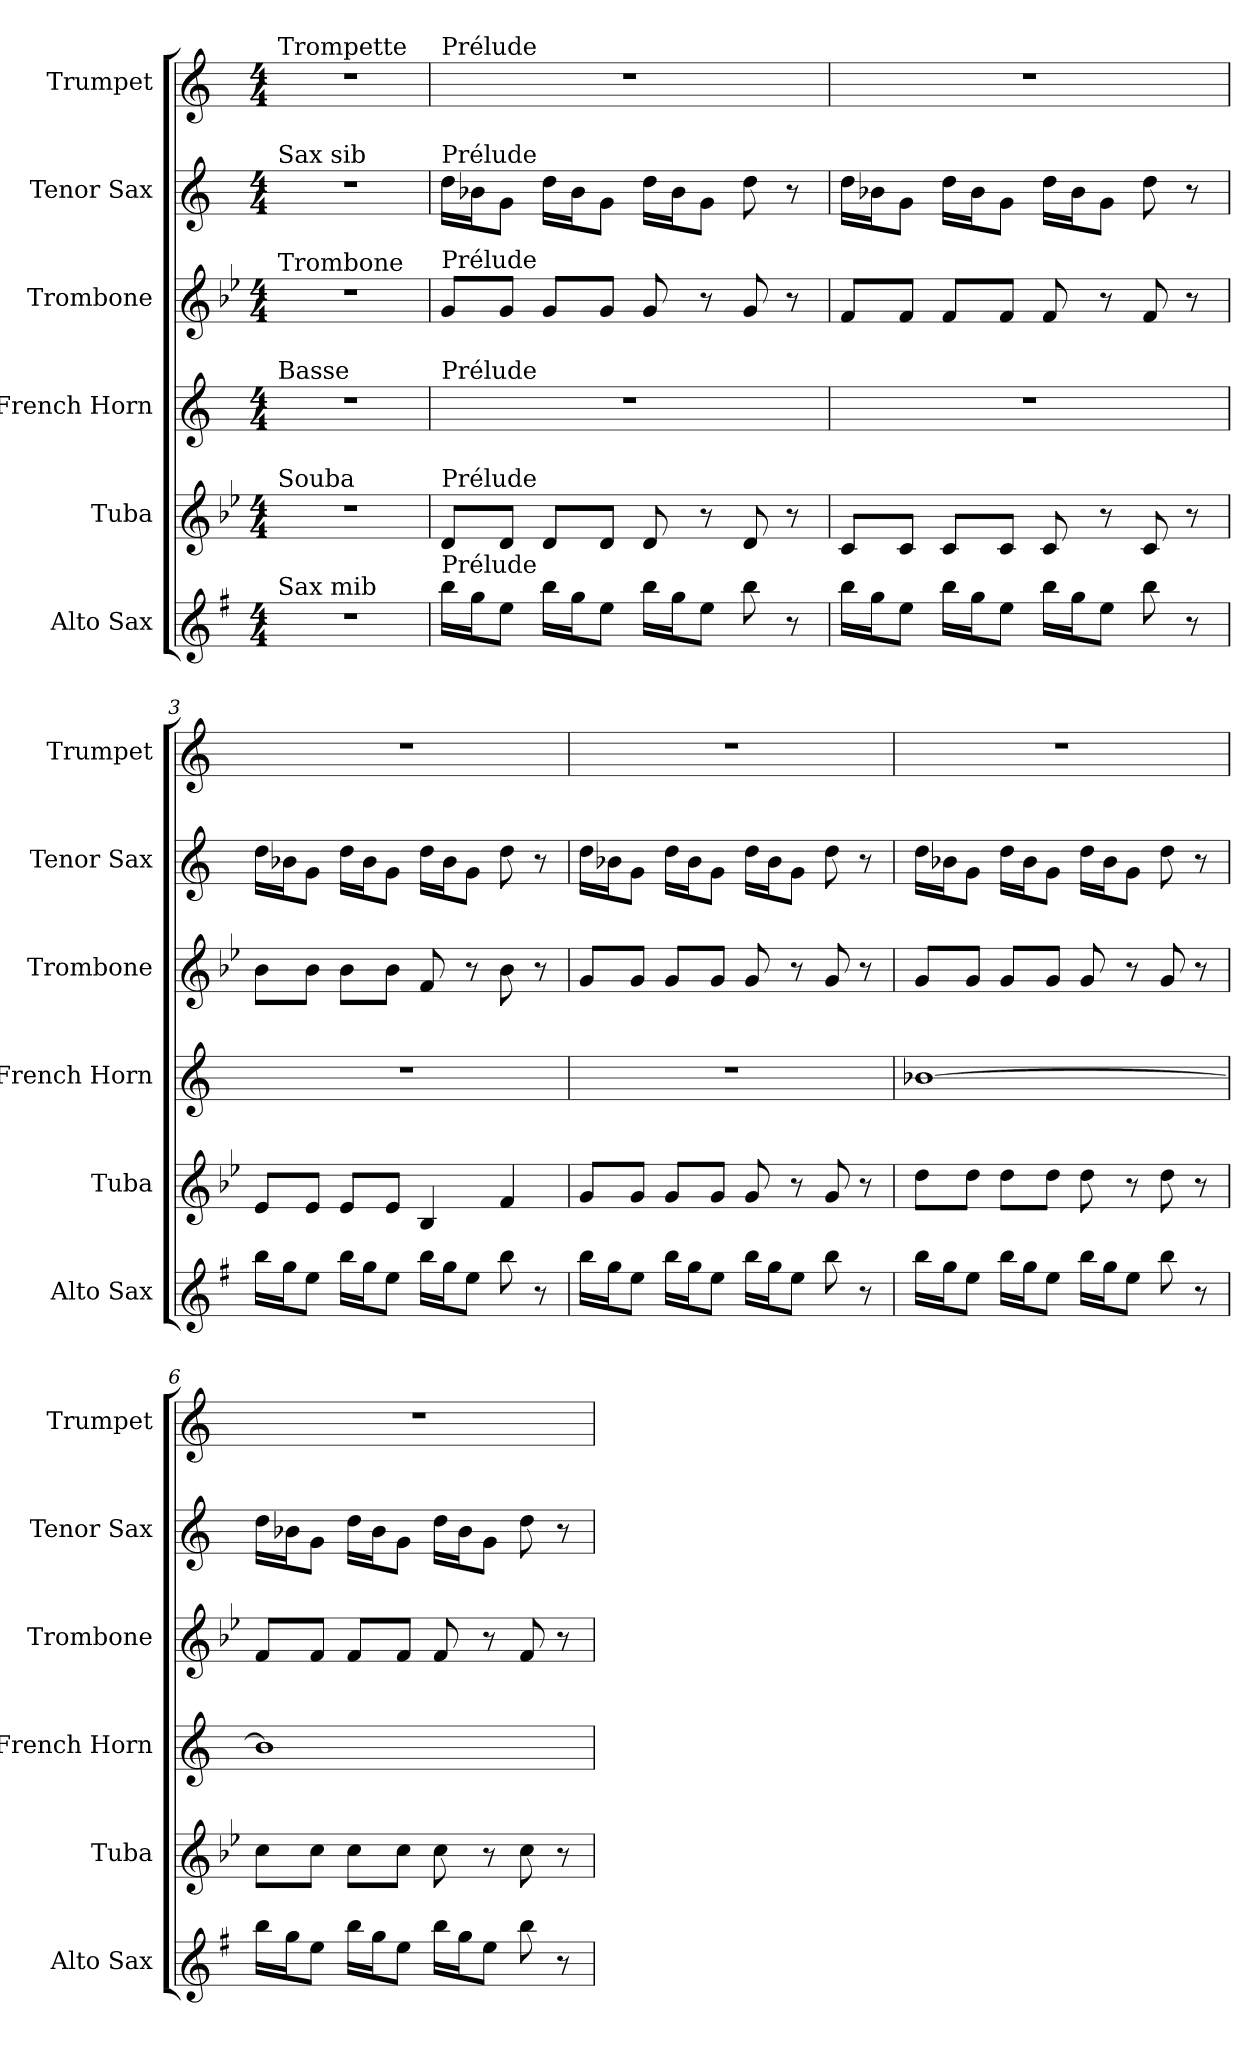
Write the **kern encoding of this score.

**kern	**kern	**kern	**kern	**kern	**kern
*part6	*part5	*part4	*part3	*part2	*part1
*staff6	*staff5	*staff4	*staff3	*staff2	*staff1
*I"Alto Sax	*I"Tuba	*I"French Horn	*I"Trombone	*I"Tenor Sax	*I"Trumpet
*I'Alto Sax	*I'Tuba	*I'French Horn	*I'Trombone	*I'Tenor Sax	*I'Trumpet
*clefG2	*clefG2	*clefG2	*clefG2	*clefG2	*clefG2
*ITrd5c9	*ITrd15c26	*ITrd8c14	*ITrd8c14	*ITrd8c14	*ITrd1c2
*k[b-e-]	*k[b-e-]	*	*k[b-e-]	*	*
*M4/4	*M4/4	*M4/4	*M4/4	*M4/4	*M4/4
=	=	=	=	=	=
!	!	!	!	!	!LO:TX:a:t=Trompette
!	!	!	!	!LO:TX:a:t=Sax sib	!
!	!	!	!LO:TX:a:t=Trombone	!	!
!	!	!LO:TX:a:t=Basse	!	!	!
!	!LO:TX:a:t=Souba	!	!	!	!
!LO:TX:a:t=Sax mib	!	!	!	!	!
1r	1r	1r	1r	1r	1r
=1	=1	=1	=1	=1	=1
!	!	!	!	!	!LO:TX:a:t=Prélude
!	!	!	!	!LO:TX:a:t=Prélude	!
!	!	!	!LO:TX:a:t=Prélude	!	!
!	!	!LO:TX:a:t=Prélude	!	!	!
!	!LO:TX:a:t=Prélude	!	!	!	!
!LO:TX:a:t=Prélude	!	!	!	!	!
16ddLL	8DDL	1r	8GL	16dLL	1r
16b-J	.	.	.	16B-J	.
8gJ	8DDJ	.	8GJ	8GJ	.
16ddLL	8DDL	.	8GL	16dLL	.
16b-J	.	.	.	16B-J	.
8gJ	8DDJ	.	8GJ	8GJ	.
16ddLL	8DD	.	8G	16dLL	.
16b-J	.	.	.	16B-J	.
8gJ	8r	.	8r	8GJ	.
8dd	8DD	.	8G	8d	.
8r	8r	.	8r	8r	.
=2	=2	=2	=2	=2	=2
16ddLL	8CCL	1r	8FL	16dLL	1r
16b-J	.	.	.	16B-J	.
8gJ	8CCJ	.	8FJ	8GJ	.
16ddLL	8CCL	.	8FL	16dLL	.
16b-J	.	.	.	16B-J	.
8gJ	8CCJ	.	8FJ	8GJ	.
16ddLL	8CC	.	8F	16dLL	.
16b-J	.	.	.	16B-J	.
8gJ	8r	.	8r	8GJ	.
8dd	8CC	.	8F	8d	.
8r	8r	.	8r	8r	.
=3	=3	=3	=3	=3	=3
16ddLL	8EE-L	1r	8B-L	16dLL	1r
16b-J	.	.	.	16B-J	.
8gJ	8EE-J	.	8B-J	8GJ	.
16ddLL	8EE-L	.	8B-L	16dLL	.
16b-J	.	.	.	16B-J	.
8gJ	8EE-J	.	8B-J	8GJ	.
16ddLL	4BBB-	.	8F	16dLL	.
16b-J	.	.	.	16B-J	.
8gJ	.	.	8r	8GJ	.
8dd	4FF	.	8B-	8d	.
8r	.	.	8r	8r	.
=4	=4	=4	=4	=4	=4
16ddLL	8GGL	1r	8GL	16dLL	1r
16b-J	.	.	.	16B-J	.
8gJ	8GGJ	.	8GJ	8GJ	.
16ddLL	8GGL	.	8GL	16dLL	.
16b-J	.	.	.	16B-J	.
8gJ	8GGJ	.	8GJ	8GJ	.
16ddLL	8GG	.	8G	16dLL	.
16b-J	.	.	.	16B-J	.
8gJ	8r	.	8r	8GJ	.
8dd	8GG	.	8G	8d	.
8r	8r	.	8r	8r	.
=5	=5	=5	=5	=5	=5
16ddLL	8DL	[1B-	8GL	16dLL	1r
16b-J	.	.	.	16B-J	.
8gJ	8DJ	.	8GJ	8GJ	.
16ddLL	8DL	.	8GL	16dLL	.
16b-J	.	.	.	16B-J	.
8gJ	8DJ	.	8GJ	8GJ	.
16ddLL	8D	.	8G	16dLL	.
16b-J	.	.	.	16B-J	.
8gJ	8r	.	8r	8GJ	.
8dd	8D	.	8G	8d	.
8r	8r	.	8r	8r	.
=6	=6	=6	=6	=6	=6
16ddLL	8CL	1B-]	8FL	16dLL	1r
16b-J	.	.	.	16B-J	.
8gJ	8CJ	.	8FJ	8GJ	.
16ddLL	8CL	.	8FL	16dLL	.
16b-J	.	.	.	16B-J	.
8gJ	8CJ	.	8FJ	8GJ	.
16ddLL	8C	.	8F	16dLL	.
16b-J	.	.	.	16B-J	.
8gJ	8r	.	8r	8GJ	.
8dd	8C	.	8F	8d	.
8r	8r	.	8r	8r	.
=	=	=	=	=	=
*-	*-	*-	*-	*-	*-
